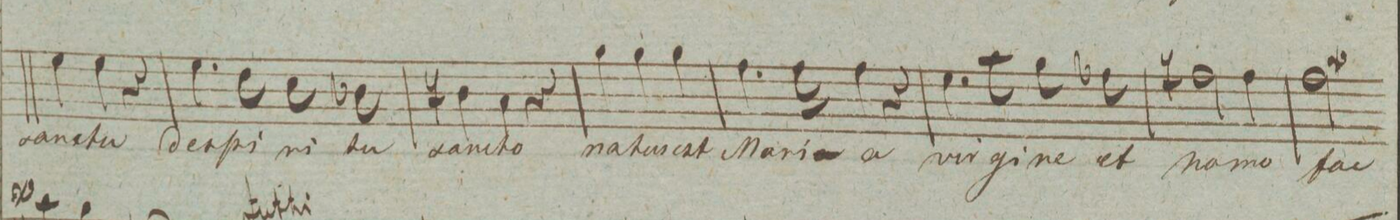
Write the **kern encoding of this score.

**kern	**text	**dynam
*I"Tenore.	*	*
*clefC4	*	*
*k[b-]	*	*
*met(c|)	*	*
*M3/4	*	*
4d\	san-	.
4c\	-ctu	.
4r	.	.
=89	=89	=89
4.d\	de	.
8c\	spi-	.
8B-\	-ri-	.
8A-X\	-tu	.
=90	=90	=90
4An\	san-	.
4G\	-cto	.
4r	.	.
=91	=91	=91
4f\	na-	.
4f\	-tus	.
4f\	est	.
=92	=92	=92
8.e\	Ma-	.
16e\	-ri[[a]]-	.
4e\	-a	.
4r	.	.
=93	=93	=93
4.d\	vir-	.
8g\	-gi-	.
8f\	-ne	.
8e-X\	et	.
=94	=94	=94
2en\	ho-	.
4e\	-mo	.
=95	=95	=95
2eSsS\	fac-	.
*-	*-	*-
